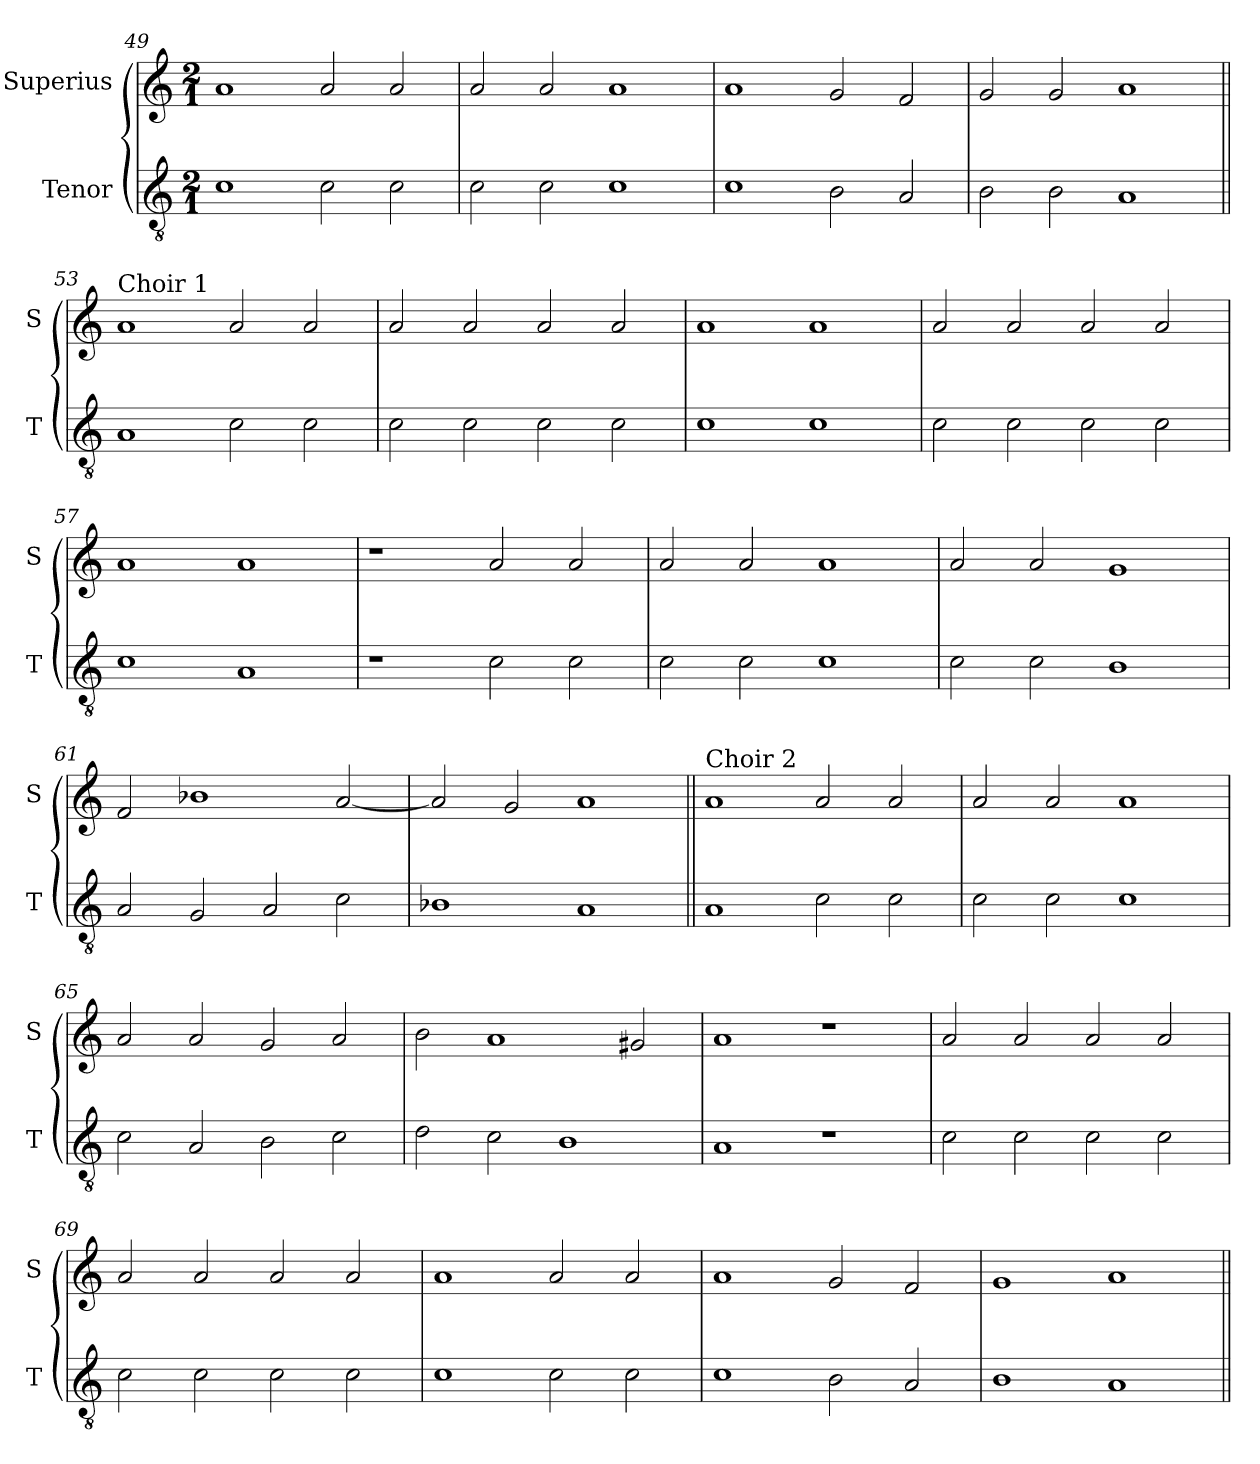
**kern	**kern
*part2	*part1
*staff2	*staff1
*I"Tenor	*I"Superius
*I'T	*I'S
*clefGv2	*clefG2
*k[]	*k[]
*M2/1	*M2/1
=49	=49
1c	1a
2c\	2a/
2c\	2a/
=50	=50
2c\	2a/
2c\	2a/
1c	1a
=51	=51
1c	1a
2B\	2g/
2A/	2f/
=52	=52
2B\	2g/
2B\	2g/
1A	1a
=53||	=53||
!	!LO:TX:a:t=Choir 1
1A	1a
2c\	2a/
2c\	2a/
=54	=54
2c\	2a/
2c\	2a/
2c\	2a/
2c\	2a/
=55	=55
1c	1a
1c	1a
=56	=56
2c\	2a/
2c\	2a/
2c\	2a/
2c\	2a/
=57	=57
1c	1a
1A	1a
=58	=58
1r	1r
2c\	2a/
2c\	2a/
=59	=59
2c\	2a/
2c\	2a/
1c	1a
=60	=60
2c\	2a/
2c\	2a/
1B	1g
=61	=61
2A/	2f/
2G/	1b-X
2A/	.
2c\	[2a/
=62	=62
1B-X	2a/]
.	2g/
1A	1a
=63||	=63||
!	!LO:TX:a:t=Choir 2
1A	1a
2c\	2a/
2c\	2a/
=64	=64
2c\	2a/
2c\	2a/
1c	1a
=65	=65
2c\	2a/
2A/	2a/
2B\	2g/
2c\	2a/
=66	=66
2d\	2b\
2c\	1a
1B	.
.	2g#X/
=67	=67
1A	1a
1r	1r
=68	=68
2c\	2a/
2c\	2a/
2c\	2a/
2c\	2a/
=69	=69
2c\	2a/
2c\	2a/
2c\	2a/
2c\	2a/
=70	=70
1c	1a
2c\	2a/
2c\	2a/
=71	=71
1c	1a
2B\	2g/
2A/	2f/
=72	=72
1B	1g
1A	1a
=||	=||
*-	*-
